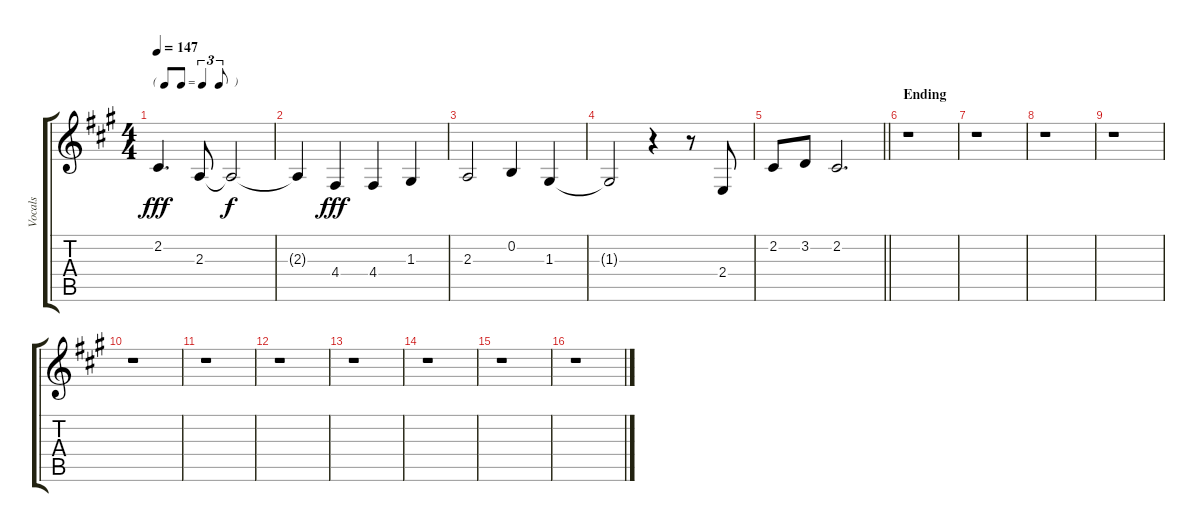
\track ("Vocals" "Vocals") {instrument voiceoohs}
\staff {score tabs}
\tuning (E4 B3 G3 D3 A2 E2) {hide}
\ts (4 4)
\tf triplet8th
\tempo 147
\clef g2
\ks a
2.2.4{d dy fff} 2.3.8 2.3{t}.2{dy f} |
2.3{t}.4 4.4.4{dy fff} 4.4.4 1.3.4 |
2.3.2 0.2.4 1.3.4 |
1.3{t}.2 r.4 r.8 2.4.8 |
\barLineRight lightlight
2.2.8 3.2.8 2.2.2{d} |
\section ("" "Ending")
r.1 |
r.1 |
r.1 |
r.1 |
r.1 |
r.1 |
r.1 |
r.1 |
r.1 |
r.1 |
r.1
